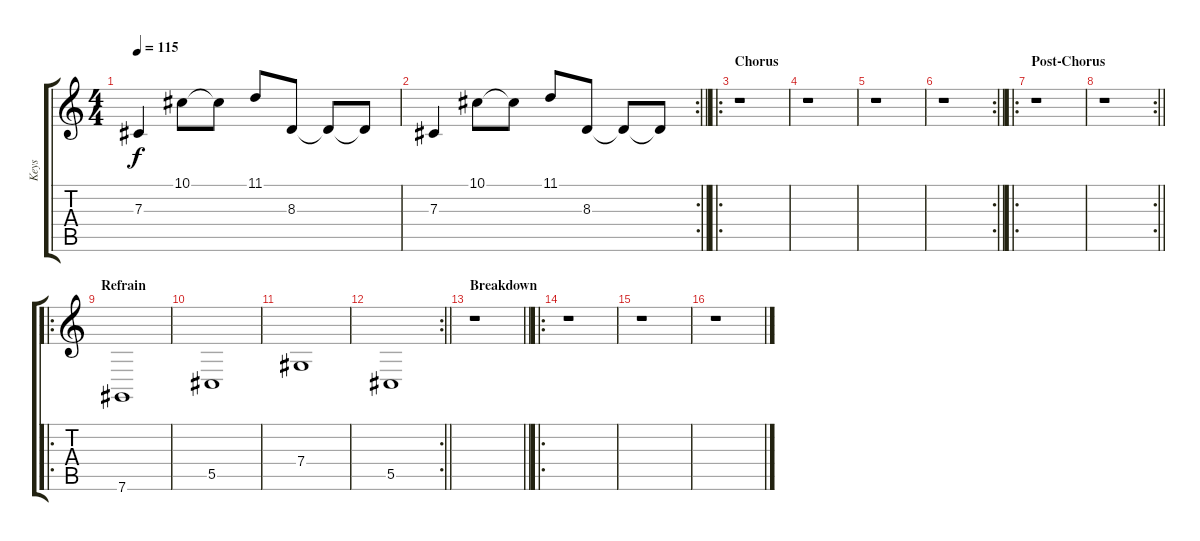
\track ("Keys" "Keys") {instrument electricpiano2}
\staff {score tabs}
\tuning (Eb4 Bb3 Gb3 Db3 Ab2 Db2) {hide}
\ts (4 4)
\tempo 115
\clef g2
\ks c
7.3.4{dy f} 10.1.8 10.1{t}.8 11.1.8 8.3.8 8.3{t}.8 8.3{t}.8 |
\rc 2
\barLineRight lightlight
7.3.4 10.1.8 10.1{t}.8 11.1.8 8.3.8 8.3{t}.8 8.3{t}.8 |
\ro
\section ("" "Chorus")
r.1 |
r.1 |
r.1 |
\rc 2
\barLineRight lightlight
r.1 |
\ro
\section ("" "Post-Chorus")
r.1 |
\rc 2
\barLineRight lightlight
r.1 |
\ro
\section ("" "Refrain")
7.6.1 |
5.5.1 |
7.4.1 |
\rc 2
\barLineRight lightlight
5.5.1 |
\section ("" "Breakdown")
\barLineRight lightlight
r.1 |
\ro
\section ("" "")
r.1 |
r.1 |
r.1
